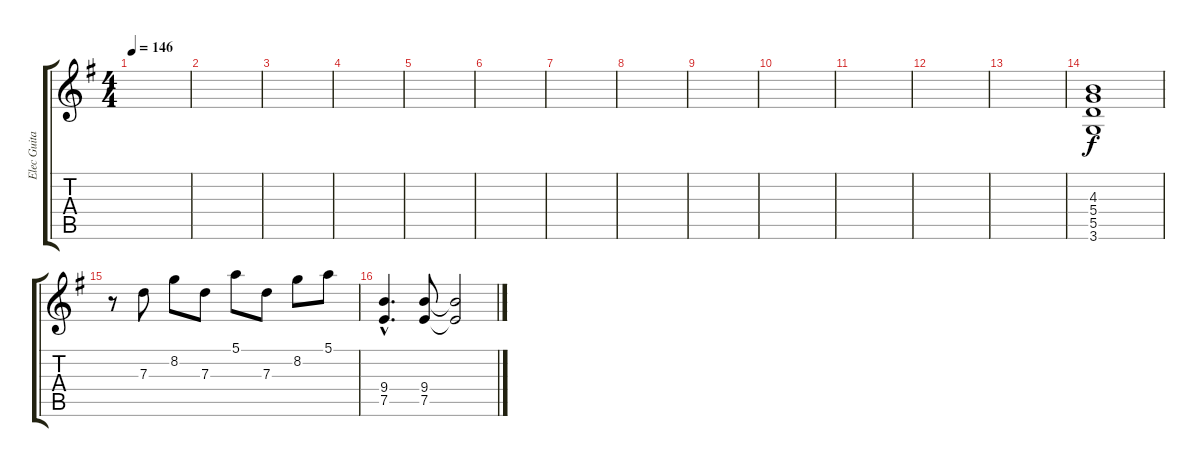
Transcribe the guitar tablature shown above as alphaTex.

\track ("Elec Guitar" "Elec Guita") {instrument distortionguitar}
\staff {score tabs}
\tuning (E4 B3 G3 D3 A2 E2) {hide}
\ts (4 4)
\tempo 146
\clef g2
\ks g
|
|
|
|
|
|
|
|
|
|
|
|
|
(4.3 5.4 5.5 3.6).1 |
r.8 7.3.8 8.2.8 7.3.8 5.1.8 7.3.8 8.2.8 5.1.8 |
(9.4{hac} 7.5{hac}).4{d} (9.4 7.5).8 (9.4{t} 7.5{t}).2
